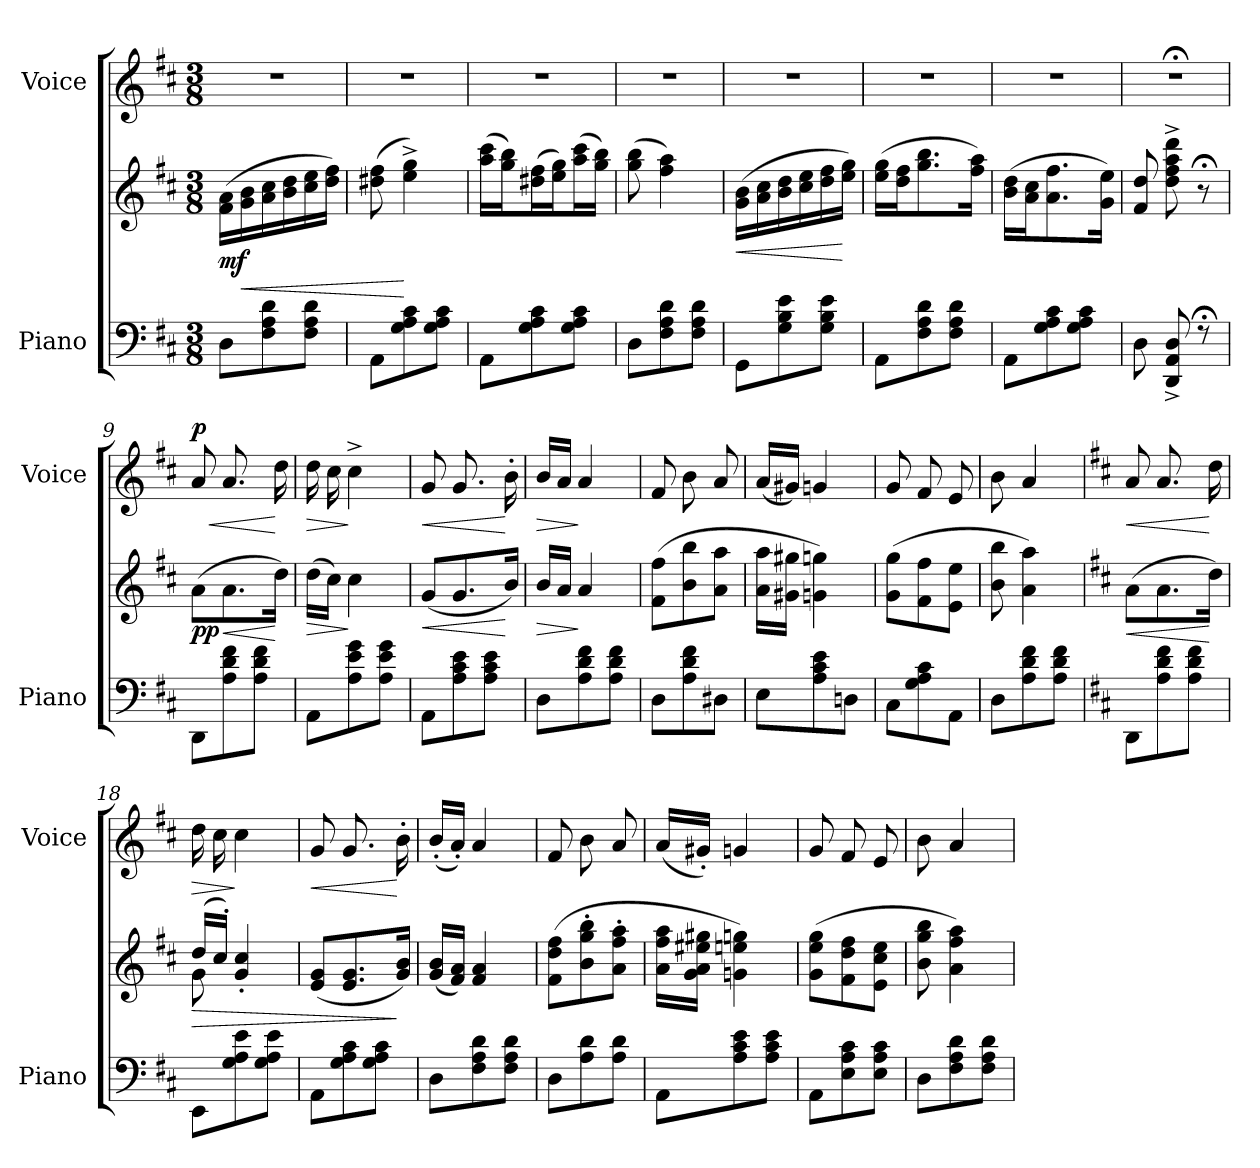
**kern	**kern	**dynam	**kern	**dynam
*part2	*part2	*part2	*part1	*part1
*staff3	*staff2	*staff2/3	*staff1	*staff1
*I"Piano	*	*	*I"Voice	*
*I'Piano	*	*	*I'Voice	*
*clefF4	*clefG2	*	*clefG2	*
*k[f#c#]	*k[f#c#]	*	*k[f#c#]	*
*M3/8	*M3/8	*	*M3/8	*
=1	=1	=1	=1	=1
!	!	!LO:DY:b	!	!
8D\L	(>16f#\ 16a\LL	mf	4.r	.
!	!	!LO:HP:b	!	!
.	16g\ 16b\	<	.	.
8F#\ 8A\ 8d\	16a\ 16cc#\	.	.	.
.	16b\ 16dd\	.	.	.
8F#\ 8A\ 8d\J	16cc#\ 16ee\	.	.	.
.	16dd\ 16ff#\JJ)	.	.	.
=2	=2	=2	=2	=2
8AA\L	(>8dd#X\ 8ff#\	.	4.r	.
8G\ 8A\ 8c#\	4ee\^> 4gg\^>)	[	.	.
8G\ 8A\ 8c#\J	.	.	.	.
=3	=3	=3	=3	=3
8AA\L	(>16aa\ 16ccc#\LL	.	4.r	.
.	16gg\ 16bb\J)	.	.	.
8G\ 8A\ 8c#\	(>16dd#X\ 16ff#\L	.	.	.
.	16ee\ 16gg\J)	.	.	.
8G\ 8A\ 8c#\J	(>16aa\ 16ccc#\L	.	.	.
.	16gg\ 16bb\JJ)	.	.	.
=4	=4	=4	=4	=4
8D\L	(>8gg\ 8bb\	.	4.r	.
8F#\ 8A\ 8d\	4ff#\ 4aa\)	.	.	.
8F#\ 8A\ 8d\J	.	.	.	.
=5	=5	=5	=5	=5
!	!	!LO:HP:b	!	!
8GG\L	(>16g\ 16b\LL	<	4.r	.
.	16a\ 16cc#\	.	.	.
8G\ 8B\ 8e\	16b\ 16dd\	.	.	.
.	16cc#\ 16ee\	.	.	.
8G\ 8B\ 8e\J	16dd\ 16ff#\	.	.	.
.	16ee\ 16gg\JJ)	[	.	.
!!LO:LB:g=z
=6	=6	=6	=6	=6
8AA\L	(>16ee\ 16gg\LL	.	4.rdd	.
.	16dd\ 16ff#\J	.	.	.
8F#\ 8A\ 8d\	8.gg\ 8.bb\	.	.	.
8F#\ 8A\ 8d\J	.	.	.	.
.	16ff#\ 16aa\Jk)	.	.	.
=7	=7	=7	=7	=7
8AA\L	(>16b\ 16dd\LL	.	4.rdd	.
.	16a\ 16cc#\J	.	.	.
8G\ 8A\ 8c#\	8.a\ 8.ff#\	.	.	.
8G\ 8A\ 8c#\J	.	.	.	.
.	16g\ 16ee\Jk)	.	.	.
=8	=8	=8	=8	=8
8D\	8f#/ 8dd/	.	4.r;<dd	.
8DD/^< 8AA/^< 8D/^<	8dd\^> 8ff#\^> 8aa\^> 8ddd\^>	.	.	.
8r;<E	8r;<	.	.	.
=9	=9	=9	=9	=9
!	!	!LO:DY:b	!	!LO:HP:b
!	!	!	!	!LO:DY:n=1:a
8DD\L	(>8a\L	pp	8a/	< p
!	!	!LO:HP:b	!	!
8A\ 8d\ 8f#\	8.a\	<	8.a/	.
8A\ 8d\ 8f#\J	.	.	.	.
.	16dd\Jk)	[	16dd\	[
=10	=10	=10	=10	=10
!	!	!LO:HP:b	!	!LO:HP:b
8AA\L	(>16dd\LL	>	16dd\	>
.	16cc#\JJ)	.	16cc#\	.
8A\ 8e\ 8g\	4cc#\	]	4cc#^<\	]
8A\ 8e\ 8g\J	.	.	.	.
!!LO:LB:g=z
=11	=11	=11	=11	=11
!	!	!LO:HP:b	!	!LO:HP:b
8AA\L	(<8g/L	<	8g/	<
8A\ 8c#\ 8e\	8.g/	.	8.g/	.
8A\ 8c#\ 8e\J	.	.	.	.
.	16b/Jk)	[	16b'<\	[
=12	=12	=12	=12	=12
!	!	!LO:HP:b	!	!LO:HP:b
8D\L	16b/LL	>	16b/LL	>
.	16a/JJ	.	16a/JJ	.
8A\ 8d\ 8f#\	4a/	]	4a/	]
8A\ 8d\ 8f#\J	.	.	.	.
=13	=13	=13	=13	=13
8D\L	(>8f#\ 8ff#\L	.	8f#/	.
8A\ 8d\ 8f#\	8b\ 8bb\	.	8b\	.
8D#X\J	8a\ 8aa\J	.	8a/	.
=14	=14	=14	=14	=14
8E\L	16a\ 16aa\LL	.	(<16a/LL	.
.	16g#X\ 16gg#X\JJ	.	16g#X/JJ)	.
8A\ 8c#\ 8e\	4gn\ 4ggn\)	.	4gn/	.
8Dn\J	.	.	.	.
=15	=15	=15	=15	=15
8C#\L	(>8g\ 8gg\L	.	8g/	.
8G\ 8A\ 8c#\	8f#\ 8ff#\	.	8f#/	.
8AA\J	8e\ 8ee\J	.	8e/	.
=16	=16	=16	=16	=16
8D\L	8b\ 8bb\	.	8b\	.
8A\ 8d\ 8f#\	4a\ 4aa\)	.	4a/	.
8A\ 8d\ 8f#\J	.	.	.	.
!!LO:PB:g=z
=17	=17	=17	=17	=17
*k[f#c#]	*k[f#c#]	*	*k[f#c#]	*
!	!	!LO:HP:b	!	!LO:HP:b
8DD\L	(>8a\L	<	8a/	<
8A\ 8d\ 8f#\	8.a\	.	8.a/	.
8A\ 8d\ 8f#\J	.	.	.	.
.	16dd\Jk)	[	16dd\	[
=18	=18	=18	=18	=18
*	*^	*	*	*
!	!	!	!LO:HP:b	!	!LO:HP:b
8EE\L	(>16dd/LL	8g\	>	16dd\	>
.	16cc#'>/JJ)	.	.	16cc#\	.
8G\ 8A\ 8e\	4g/'> 4cc#/'>	4ryy	.	4cc#\	]
8G\ 8A\ 8e\J	.	.	.	.	.
*	*v	*v	*	*	*
=19	=19	=19	=19	=19
!	!	!	!	!LO:HP:b
8AA\L	(<8e/ 8g/L	.	8g/	<
8G\ 8A\ 8c#\	8.e/ 8.g/	.	8.g/	.
8G\ 8A\ 8c#\J	.	.	.	.
.	16g/ 16b/Jk)	]	16b'<'<\	[
=20	=20	=20	=20	=20
8D\L	(<16g/ 16b/LL	.	(<16b'</LL	.
.	16f#/ 16a/JJ)	.	16a'</JJ)	.
8F#\ 8A\ 8d\	4f#/ 4a/	.	4a/	.
8F#\ 8A\ 8d\J	.	.	.	.
=21	=21	=21	=21	=21
8D\L	(>8f#\ 8dd\ 8ff#\L	.	8f#/	.
8A\ 8d\	8b\'> 8gg\'> 8bb\'>	.	8b\	.
8A\ 8d\J	8a\'> 8ff#\'> 8aa\'>J	.	8a/	.
!!LO:LB:g=z
=22	=22	=22	=22	=22
8AA\L	16a\ 16ff#\ 16aa\LL	.	(<16a/LL	.
.	16g\ 16a\ 16ee#X\ 16gg#X\JJ	.	16g#X'</JJ)	.
8A\ 8c#\ 8e\	4gn\ 4een\ 4ggn\)	.	4gn/	.
8A\ 8c#\ 8e\J	.	.	.	.
=23	=23	=23	=23	=23
8AA\L	(>8g\ 8ee\ 8gg\L	.	8g/	.
8E\ 8A\ 8c#\	8f#\ 8dd\ 8ff#\	.	8f#/	.
8E\ 8A\ 8c#\J	8e\ 8cc#\ 8ee\J	.	8e/	.
=24	=24	=24	=24	=24
8D\L	8b\ 8gg\ 8bb\	.	8b\	.
8F#\ 8A\ 8d\	4a\ 4ff#\ 4aa\)	.	4a/	.
8F#\ 8A\ 8d\J	.	.	.	.
=	=	=	=	=
*-	*-	*-	*-	*-
